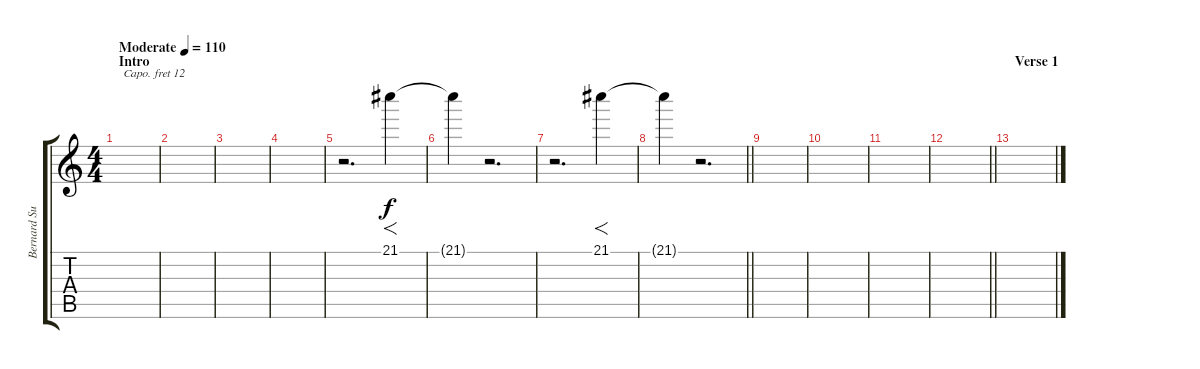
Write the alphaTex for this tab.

\track ("Bernard Sumner Synth 2" "Bernard Su") {instrument synthstrings1}
\staff {score tabs}
\capo 12
\tuning (E4 B3 G3 D3 A2 E2) {hide}
\ts (4 4)
\section ("" "Intro")
\tempo (110 "Moderate")
\clef g2
\ks c
|
|
|
|
r.2{d} 21.1.4{f} |
21.1{t}.4 r.2{d} |
r.2{d} 21.1.4{f} |
\barLineRight lightlight
21.1{t}.4 r.2{d} |
|
|
|
\barLineRight lightlight
|
\section ("" "Verse 1")
